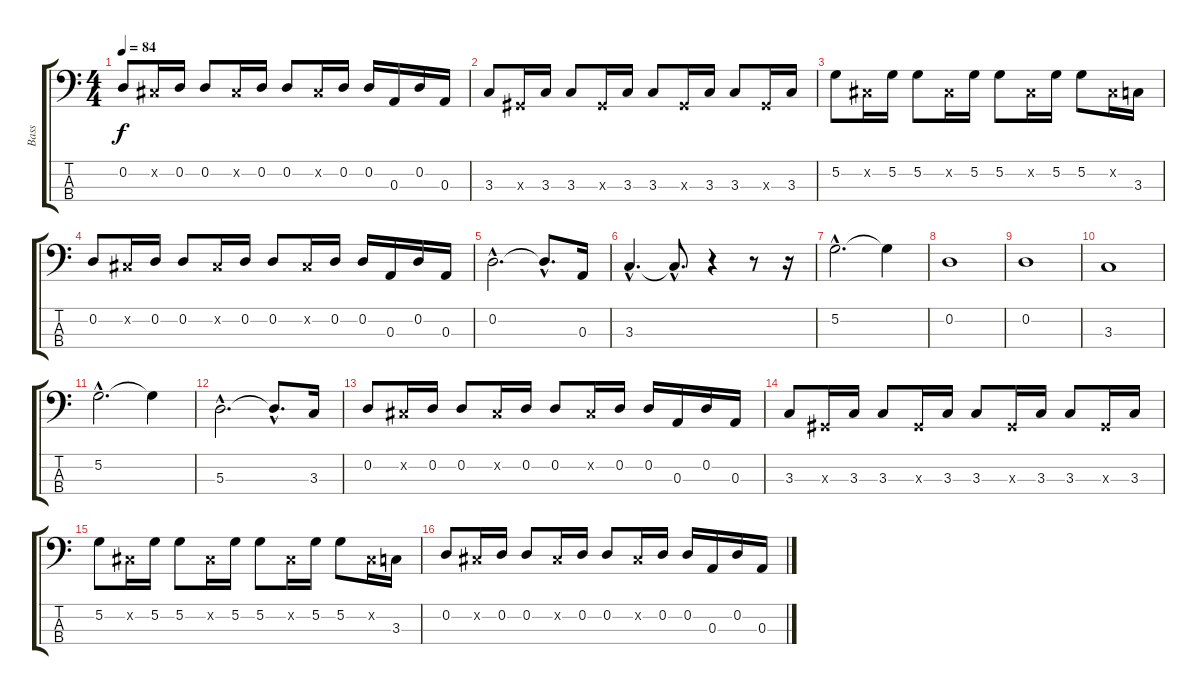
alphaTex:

\track ("Bass" "Bass") {instrument electricbassfinger}
\staff {score tabs}
\tuning (G2 D2 A1 E1) {hide}
\ts (4 4)
\tempo 84
\clef f4
\ks c
0.2.8{dy f} -1.2{x}.16 0.2.16 0.2.8 -1.2{x}.16 0.2.16 0.2.8 -1.2{x}.16 0.2.16 0.2.16 0.3.16 0.2.16 0.3.16 |
3.3.8 -1.3{x}.16 3.3.16 3.3.8 -1.3{x}.16 3.3.16 3.3.8 -1.3{x}.16 3.3.16 3.3.8 -1.3{x}.16 3.3.16 |
5.2.8 -1.2{x}.16 5.2.16 5.2.8 -1.2{x}.16 5.2.16 5.2.8 -1.2{x}.16 5.2.16 5.2.8 -1.2{x}.16 3.3.16 |
0.2.8 -1.2{x}.16 0.2.16 0.2.8 -1.2{x}.16 0.2.16 0.2.8 -1.2{x}.16 0.2.16 0.2.16 0.3.16 0.2.16 0.3.16 |
0.2{hac}.2{d} 0.2{hac t}.8{d} 0.3.16 |
3.3{hac}.4{d} 3.3{hac t}.8{d} r.4 r.8 r.16 |
5.2{hac}.2{d} 5.2{t}.4 |
0.2.1 |
0.2.1 |
3.3.1 |
5.2{hac}.2{d} 5.2{t}.4 |
5.3{hac}.2{d} 5.3{hac t}.8{d} 3.3.16 |
0.2.8 -1.2{x}.16 0.2.16 0.2.8 -1.2{x}.16 0.2.16 0.2.8 -1.2{x}.16 0.2.16 0.2.16 0.3.16 0.2.16 0.3.16 |
3.3.8 -1.3{x}.16 3.3.16 3.3.8 -1.3{x}.16 3.3.16 3.3.8 -1.3{x}.16 3.3.16 3.3.8 -1.3{x}.16 3.3.16 |
5.2.8 -1.2{x}.16 5.2.16 5.2.8 -1.2{x}.16 5.2.16 5.2.8 -1.2{x}.16 5.2.16 5.2.8 -1.2{x}.16 3.3.16 |
0.2.8 -1.2{x}.16 0.2.16 0.2.8 -1.2{x}.16 0.2.16 0.2.8 -1.2{x}.16 0.2.16 0.2.16 0.3.16 0.2.16 0.3.16
